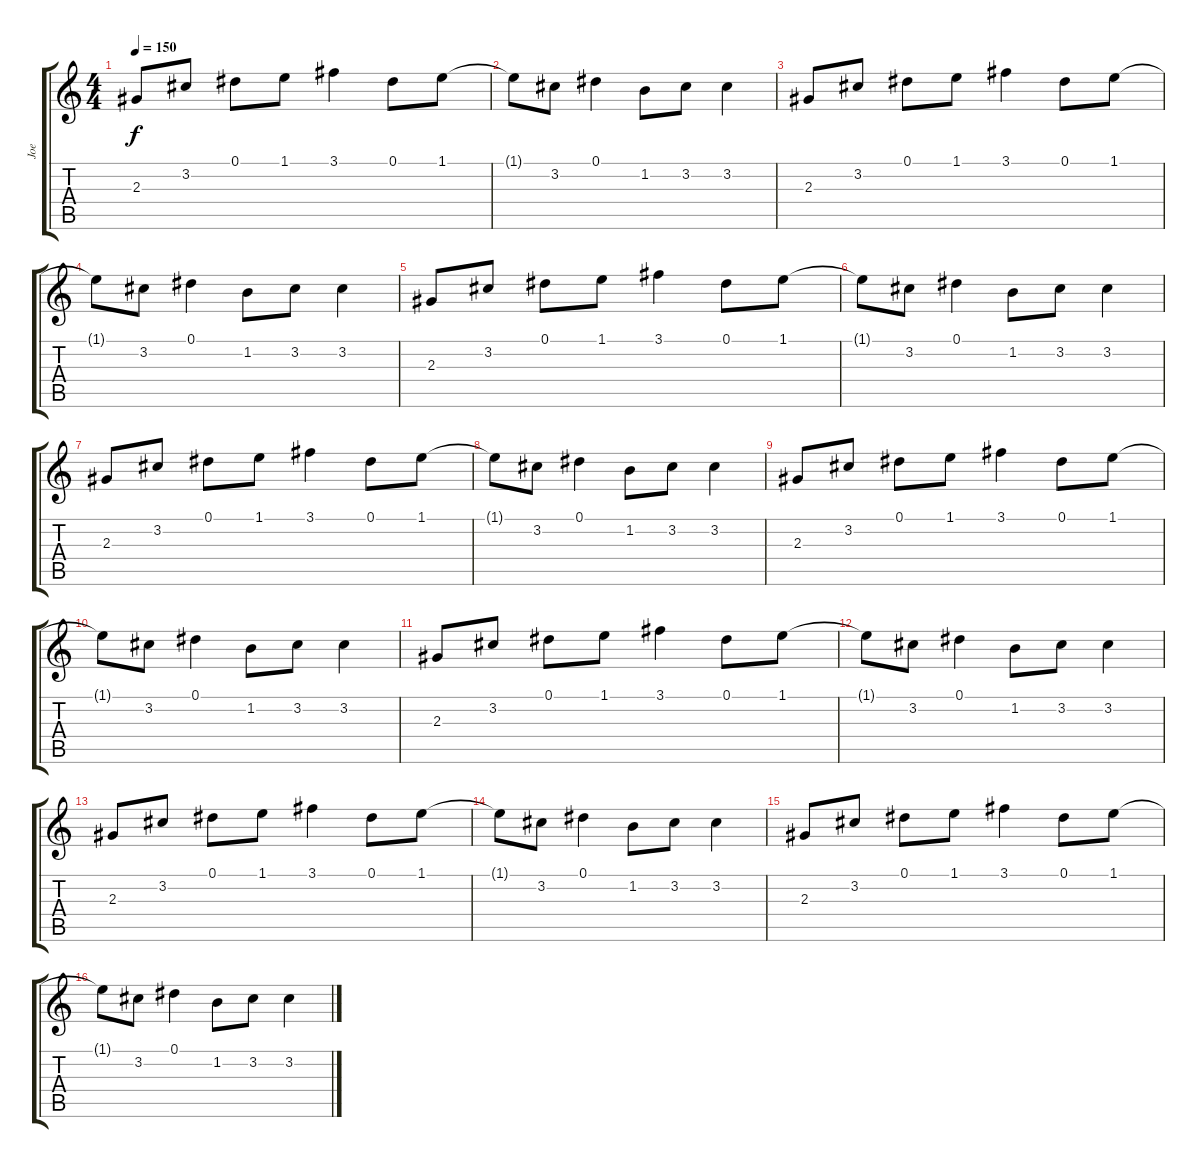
\track ("Joe" "Joe") {instrument electricguitarclean}
\staff {score tabs}
\tuning (Eb4 Bb3 Gb3 Db3 Ab2 Eb2) {hide}
\ts (4 4)
\tempo 150
\clef g2
\ks c
2.3.8{dy f instrument electricguitarclean} 3.2.8 0.1.8 1.1.8 3.1.4 0.1.8 1.1.8 |
1.1{t}.8 3.2.8 0.1.4 1.2.8 3.2.8 3.2.4 |
2.3.8 3.2.8 0.1.8 1.1.8 3.1.4 0.1.8 1.1.8 |
1.1{t}.8 3.2.8 0.1.4 1.2.8 3.2.8 3.2.4 |
2.3.8 3.2.8 0.1.8 1.1.8 3.1.4 0.1.8 1.1.8 |
1.1{t}.8 3.2.8 0.1.4 1.2.8 3.2.8 3.2.4 |
2.3.8 3.2.8 0.1.8 1.1.8 3.1.4 0.1.8 1.1.8 |
1.1{t}.8 3.2.8 0.1.4 1.2.8 3.2.8 3.2.4 |
2.3.8 3.2.8 0.1.8 1.1.8 3.1.4 0.1.8 1.1.8 |
1.1{t}.8 3.2.8 0.1.4 1.2.8 3.2.8 3.2.4 |
2.3.8 3.2.8 0.1.8 1.1.8 3.1.4 0.1.8 1.1.8 |
1.1{t}.8 3.2.8 0.1.4 1.2.8 3.2.8 3.2.4 |
2.3.8 3.2.8 0.1.8 1.1.8 3.1.4 0.1.8 1.1.8 |
1.1{t}.8 3.2.8 0.1.4 1.2.8 3.2.8 3.2.4 |
2.3.8 3.2.8 0.1.8 1.1.8 3.1.4 0.1.8 1.1.8 |
1.1{t}.8 3.2.8 0.1.4 1.2.8 3.2.8 3.2.4
